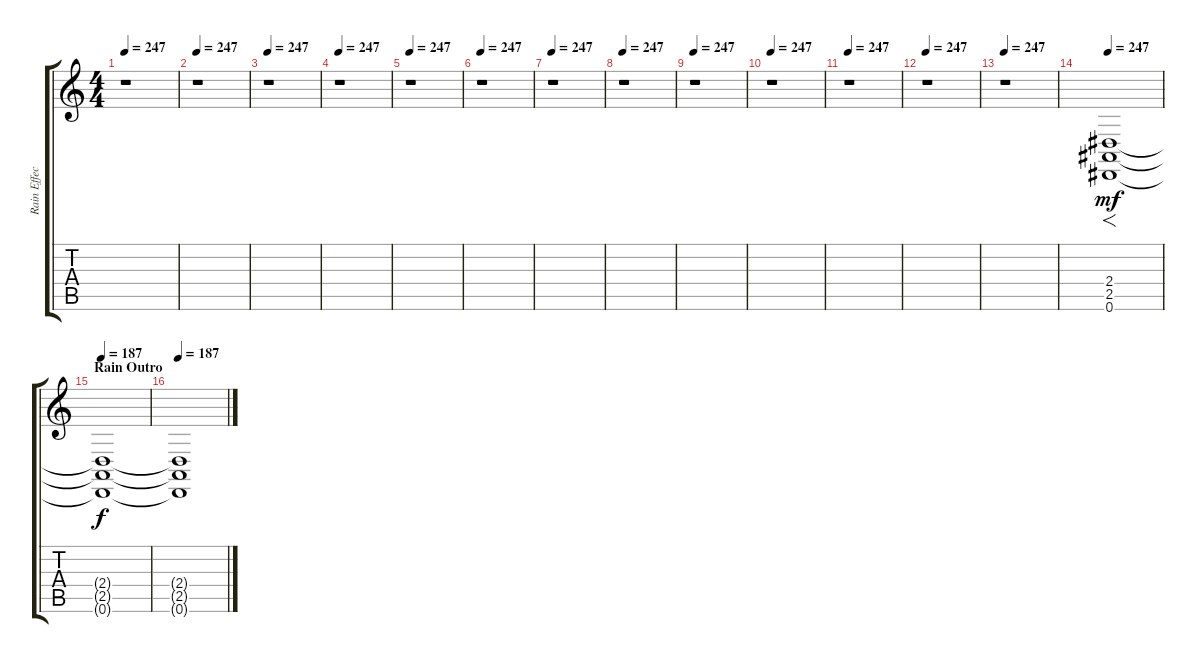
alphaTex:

\track ("Rain Effect I" "Rain Effec") {instrument applause}
\staff {score tabs}
\tuning (Eb4 Bb3 Gb3 Db3 Ab2 Eb2) {hide}
\ts (4 4)
\tempo 247
\clef g2
\ks c
r.1{dy f} |
\tempo 247
r.1 |
\tempo 247
r.1 |
\tempo 247
r.1 |
\tempo 247
r.1 |
\tempo 247
r.1 |
\tempo 247
r.1 |
\tempo 247
r.1 |
\tempo 247
r.1 |
\tempo 247
r.1 |
\tempo 247
r.1 |
\tempo 247
r.1 |
\tempo 247
r.1 |
\tempo 247
(2.4 2.5 0.6).1{f dy mf} |
\section ("" "Rain Outro")
\tempo 187
(2.4{t} 2.5{t} 0.6{t}).1{dy f} |
\tempo 187
(2.4{t} 2.5{t} 0.6{t}).1
